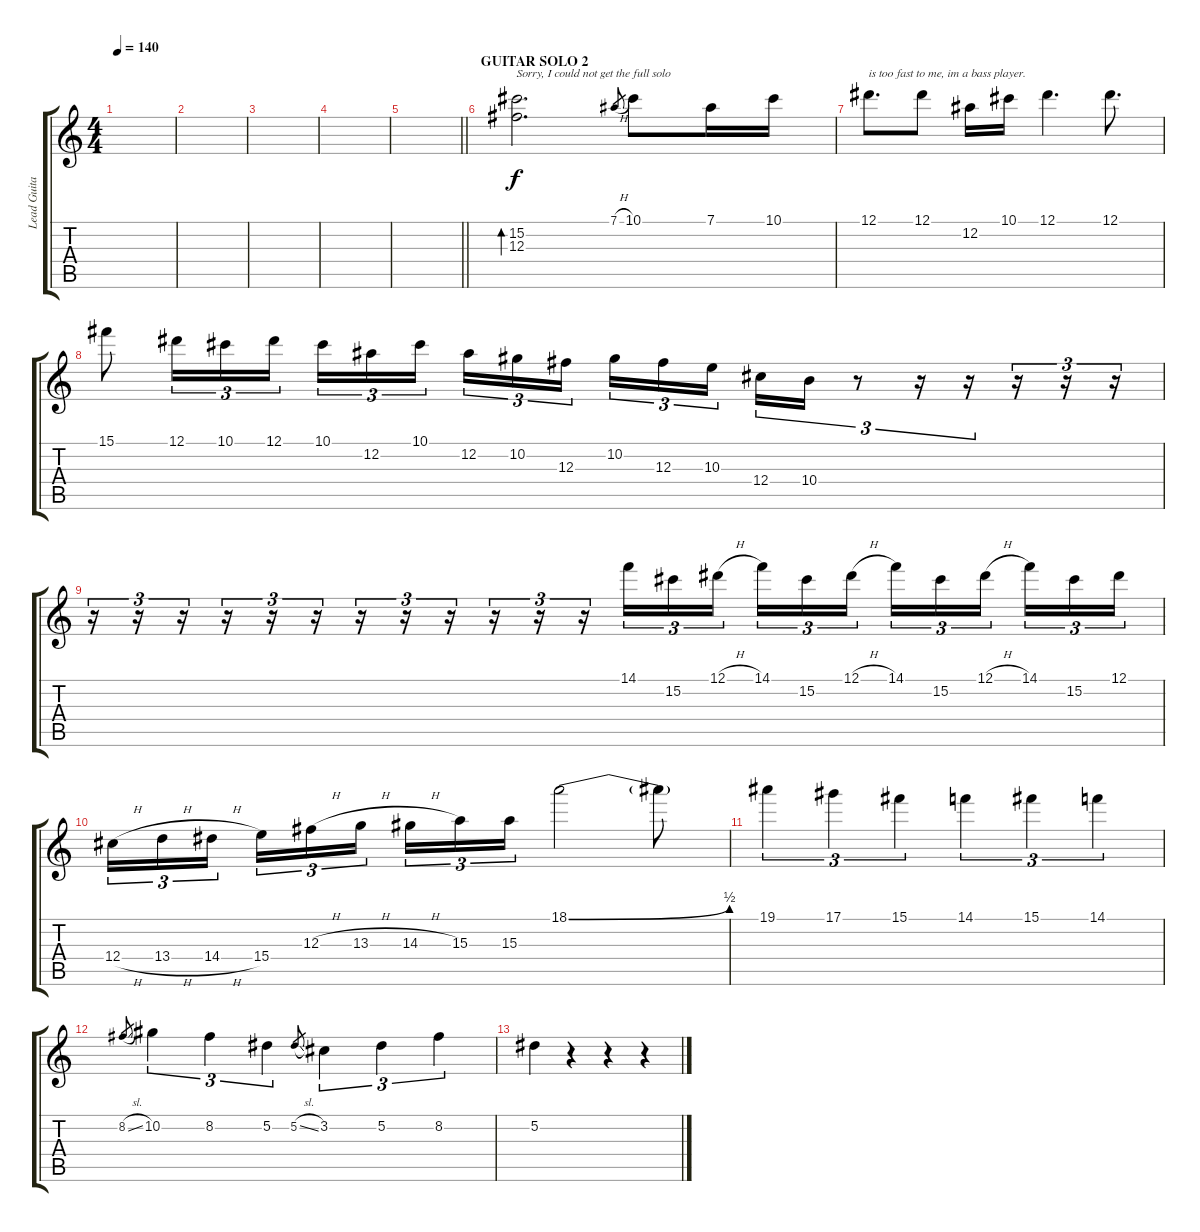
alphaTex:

\track ("Lead Guitar - Iommy" "Lead Guita") {instrument distortionguitar}
\staff {score tabs}
\tuning (Eb4 Bb3 Gb3 Db3 Ab2 Eb2) {hide}
\ts (4 4)
\tempo 140
\clef g2
\ks c
|
|
|
|
\barLineRight lightlight
|
\section ("" "GUITAR SOLO 2")
(15.2 12.3).2{d bd 30 txt "Sorry, I could not get the full solo" volume 15} 7.1{h}.8{gr} 10.1.8 7.1.16 10.1.16 |
12.1.8{d txt "is too fast to me, im a bass player."} 12.1.8 12.2.16 10.1.16 12.1.4{d} 12.1.8{d} |
15.1.8 12.1.16{tu (3 2)} 10.1.16{tu (3 2)} 12.1.16{tu (3 2)} 10.1.16{tu (3 2)} 12.2.16{tu (3 2)} 10.1.16{tu (3 2) beam splitsecondary} 12.2.16{tu (3 2)} 10.2.16{tu (3 2)} 12.3.16{tu (3 2)} 10.2.16{tu (3 2)} 12.3.16{tu (3 2)} 10.3.16{tu (3 2) beam splitsecondary} 12.4.16{tu (3 2)} 10.4.16{tu (3 2)} r.8{tu (3 2)} r.16{tu (3 2)} r.16{tu (3 2)} r.16{tu (3 2)} r.16{tu (3 2)} r.16{tu (3 2)} |
r.16{tu (3 2)} r.16{tu (3 2)} r.16{tu (3 2)} r.16{tu (3 2)} r.16{tu (3 2)} r.16{tu (3 2)} r.16{tu (3 2)} r.16{tu (3 2)} r.16{tu (3 2)} r.16{tu (3 2)} r.16{tu (3 2)} r.16{tu (3 2)} 14.1.16{tu (3 2) dy f} 15.2.16{tu (3 2)} 12.1{h}.16{tu (3 2) beam splitsecondary} 14.1.16{tu (3 2)} 15.2.16{tu (3 2)} 12.1{h}.16{tu (3 2)} 14.1.16{tu (3 2)} 15.2.16{tu (3 2)} 12.1{h}.16{tu (3 2) beam splitsecondary} 14.1.16{tu (3 2)} 15.2.16{tu (3 2)} 12.1.16{tu (3 2)} |
12.4{h}.16{tu (3 2)} 13.4{h}.16{tu (3 2)} 14.4{h}.16{tu (3 2) beam splitsecondary} 15.4.16{tu (3 2)} 12.3{h}.16{tu (3 2)} 13.3{h}.16{tu (3 2)} 14.3{h}.16{tu (3 2)} 15.3.16{tu (3 2)} 15.3.16{tu (3 2)} 18.1{be (bend 0 0 60 2)}.2 18.1{t}.8 |
19.1.4{tu (3 2)} 17.1.4{tu (3 2)} 15.1.4{tu (3 2)} 14.1.4{tu (3 2)} 15.1.4{tu (3 2)} 14.1.4{tu (3 2)} |
8.2{sl}.8{gr} 10.2.4{tu (3 2)} 8.2.4{tu (3 2)} 5.2.4{tu (3 2)} 5.2{sl}.8{gr} 3.2.4{tu (3 2)} 5.2.4{tu (3 2)} 8.2.4{tu (3 2)} |
5.2.4 r.4 r.4 r.4
